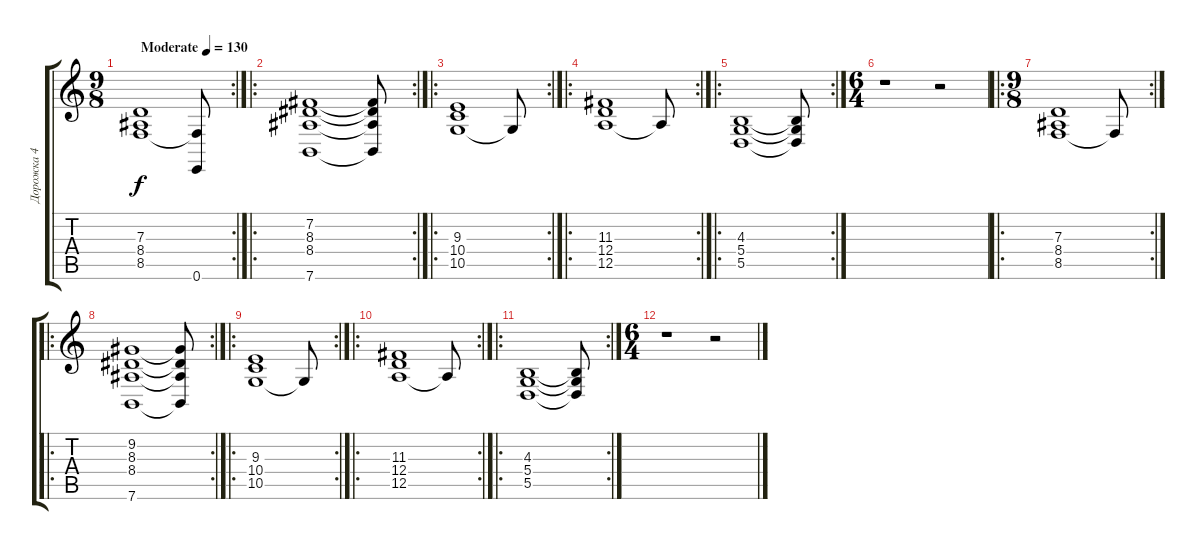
\track ("Дорожка 4" "Дорожка 4") {instrument pad5bowed}
\staff {score tabs}
\tuning (E4 B3 G3 D3 A2 E2) {hide}
\rc 2
\ts (9 8)
\tempo (130 "Moderate")
\clef g2
\ks c
(7.3 8.4 8.5).1{dy f instrument pad5bowed} (8.5{t} 0.6).8 |
\ro
\rc 2
(7.2 8.3 8.4 7.6).1 (7.2{t} 8.3{t} 8.4{t} 7.6{t}).8 |
\ro
\rc 2
(9.3 10.4 10.5).1 10.5{t}.8 |
\ro
\rc 2
(11.3 12.4 12.5).1 12.5{t}.8 |
\ro
\rc 2
(4.3 5.4 5.5).1 (4.3{t} 5.4{t} 5.5{t}).8 |
\ts (6 4)
r.1 r.2 |
\ro
\rc 2
\ts (9 8)
(7.3 8.4 8.5).1 8.5{t}.8 |
\ro
\rc 2
(9.2 8.3 8.4 7.6).1 (9.2{t} 8.3{t} 8.4{t} 7.6{t}).8 |
\ro
\rc 2
(9.3 10.4 10.5).1 10.5{t}.8 |
\ro
\rc 2
(11.3 12.4 12.5).1 12.5{t}.8 |
\ro
\rc 2
(4.3 5.4 5.5).1 (4.3{t} 5.4{t} 5.5{t}).8 |
\ts (6 4)
r.1 r.2
